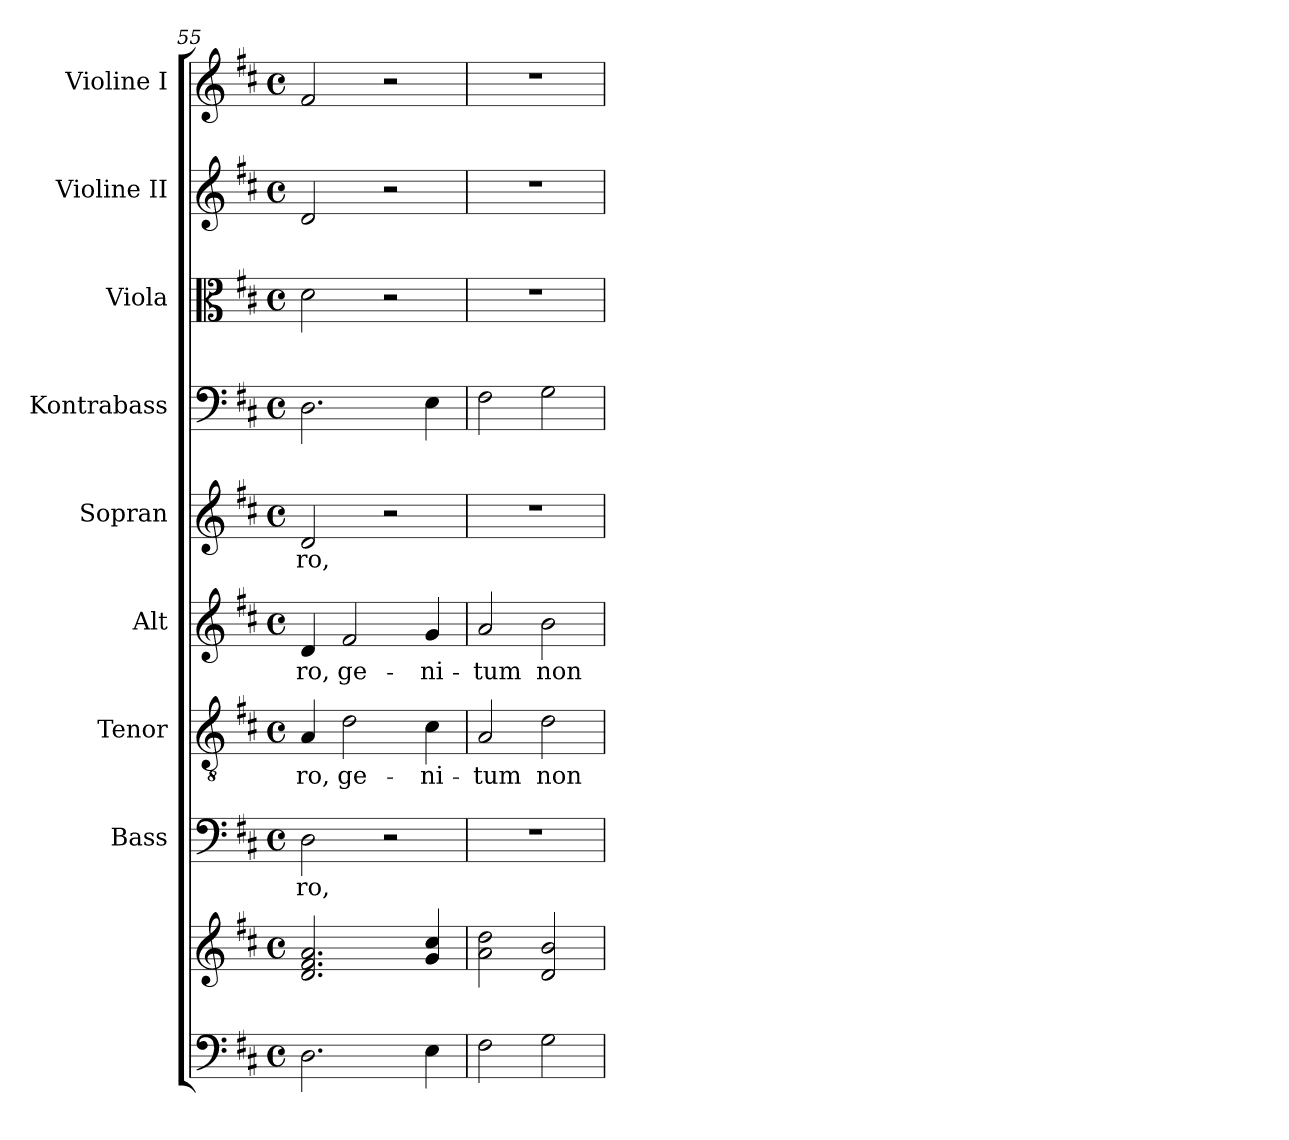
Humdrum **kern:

**kern	**kern	**kern	**text	**kern	**text	**kern	**text	**kern	**text	**kern	**kern	**kern	**kern
*part9	*part9	*part8	*part8	*part7	*part7	*part6	*part6	*part5	*part5	*part4	*part3	*part2	*part1
*staff10	*staff9	*staff8	*staff8	*staff7	*staff7	*staff6	*staff6	*staff5	*staff5	*staff4	*staff3	*staff2	*staff1
*	*	*I"Bass	*	*I"Tenor	*	*I"Alt	*	*I"Sopran	*	*I"Kontrabass	*I"Viola	*I"Violine II	*I"Violine I
*	*	*I'B.	*	*I'T.	*	*I'A.	*	*I'S.	*	*I'Kb.	*I'Vla.	*I'Vl. II	*I'Vl. I
*clefF4	*clefG2	*clefF4	*	*clefGv2	*	*clefG2	*	*clefG2	*	*clefF4	*clefC3	*clefG2	*clefG2
*	*	*	*	*	*	*	*	*	*	*ITrd7c12	*	*	*
*k[f#c#]	*k[f#c#]	*k[f#c#]	*	*k[f#c#]	*	*k[f#c#]	*	*k[f#c#]	*	*k[f#c#]	*k[f#c#]	*k[f#c#]	*k[f#c#]
*D:	*D:	*D:	*	*D:	*	*D:	*	*D:	*	*D:	*D:	*D:	*D:
*M4/4	*M4/4	*M4/4	*	*M4/4	*	*M4/4	*	*M4/4	*	*M4/4	*M4/4	*M4/4	*M4/4
*met(c)	*met(c)	*met(c)	*	*met(c)	*	*met(c)	*	*met(c)	*	*met(c)	*met(c)	*met(c)	*met(c)
=55	=55	=55	=55	=55	=55	=55	=55	=55	=55	=55	=55	=55	=55
!	!	!	!LO:LY:b	!	!LO:LY:b	!	!LO:LY:b	!	!LO:LY:b	!	!	!	!
2.D\	2.d/ 2.f#/ 2.a/	2D\	-ro,	4A/	-ro,	4d/	-ro,	2d/	-ro,	2.DD\	2d\	2d/	2f#/
!	!	!	!	!	!LO:LY:b	!	!LO:LY:b	!	!	!	!	!	!
.	.	.	.	2d\	ge-	2f#/	ge-	.	.	.	.	.	.
.	.	2r	.	.	.	.	.	2r	.	.	2r	2r	2r
!	!	!	!	!	!LO:LY:b	!	!LO:LY:b	!	!	!	!	!	!
4E\	4g/ 4cc#/	.	.	4c#\	-ni-	4g/	-ni-	.	.	4EE\	.	.	.
=56	=56	=56	=56	=56	=56	=56	=56	=56	=56	=56	=56	=56	=56
!	!	!	!	!	!LO:LY:b	!	!LO:LY:b	!	!	!	!	!	!
2F#\	2a\ 2dd\	1r	.	2A/	-tum	2a/	-tum	1r	.	2FF#\	1r	1r	1r
!	!	!	!	!	!LO:LY:b	!	!LO:LY:b	!	!	!	!	!	!
2G\	2d/ 2b/	.	.	2d\	non	2b\	non	.	.	2GG\	.	.	.
=	=	=	=	=	=	=	=	=	=	=	=	=	=
*-	*-	*-	*-	*-	*-	*-	*-	*-	*-	*-	*-	*-	*-
